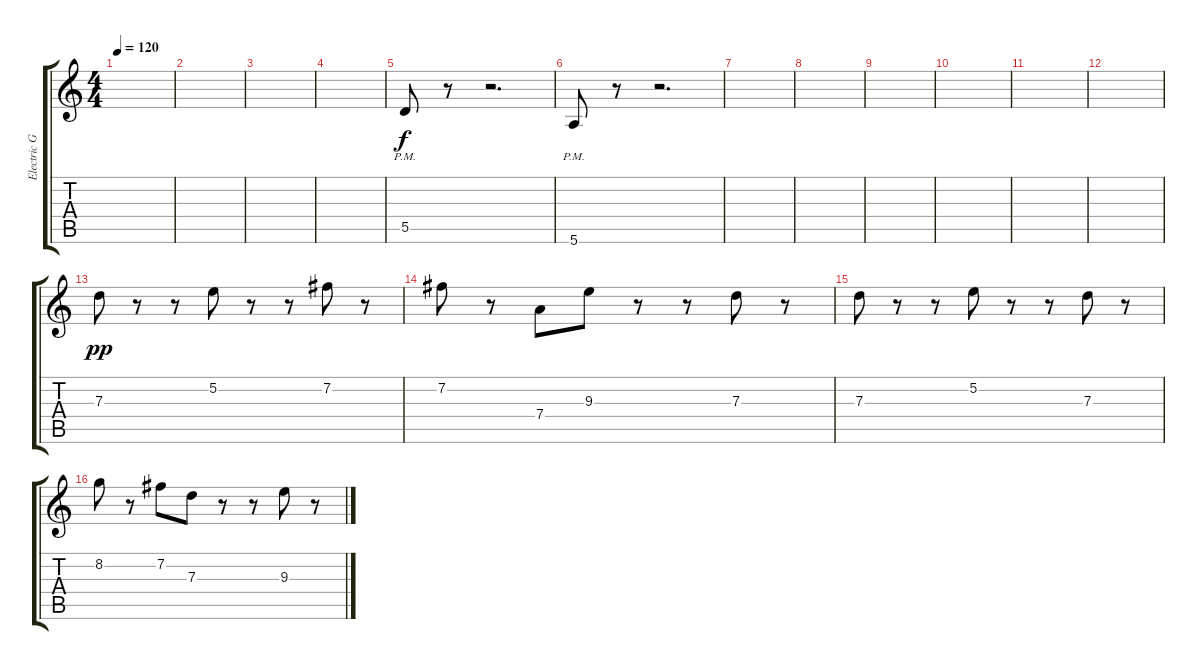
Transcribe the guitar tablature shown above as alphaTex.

\track ("Electric Guitar" "Electric G") {instrument overdrivenguitar}
\staff {score tabs}
\tuning (E4 B3 G3 D3 A2 E2) {hide}
\ts (4 4)
\tempo 120
\clef g2
\ks c
|
|
|
|
5.5{pm}.8 r.8 r.2{d} |
5.6{pm}.8 r.8 r.2{d} |
|
|
|
|
|
|
7.3.8{dy pp} r.8 r.8 5.2.8 r.8 r.8 7.2.8 r.8 |
7.2.8 r.8 7.4.8 9.3.8 r.8 r.8 7.3.8 r.8 |
7.3.8 r.8 r.8 5.2.8 r.8 r.8 7.3.8 r.8 |
8.2.8 r.8 7.2.8 7.3.8 r.8 r.8 9.3.8 r.8
